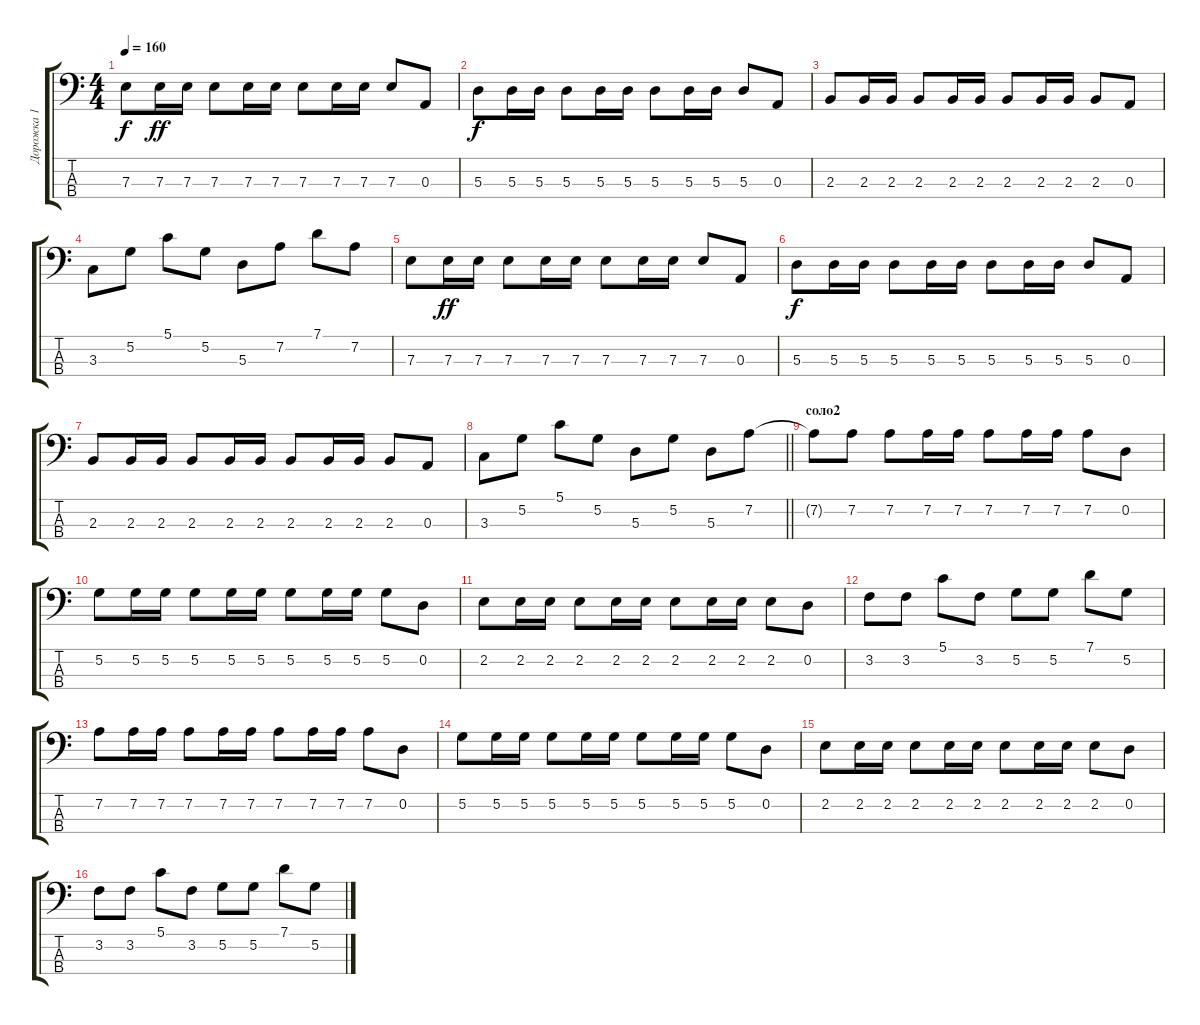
\track ("Дорожка 1" "Дорожка 1") {instrument electricbassfinger}
\staff {score tabs}
\tuning (G2 D2 A1 E1) {hide}
\ts (4 4)
\tempo 160
\clef f4
\ks c
7.3.8{dy f} 7.3.16{dy ff} 7.3.16 7.3.8 7.3.16 7.3.16 7.3.8 7.3.16 7.3.16 7.3.8 0.3.8 |
5.3.8{dy f} 5.3.16 5.3.16 5.3.8 5.3.16 5.3.16 5.3.8 5.3.16 5.3.16 5.3.8 0.3.8 |
2.3.8 2.3.16 2.3.16 2.3.8 2.3.16 2.3.16 2.3.8 2.3.16 2.3.16 2.3.8 0.3.8 |
3.3.8 5.2.8 5.1.8 5.2.8 5.3.8 7.2.8 7.1.8 7.2.8 |
7.3.8 7.3.16{dy ff} 7.3.16 7.3.8 7.3.16 7.3.16 7.3.8 7.3.16 7.3.16 7.3.8 0.3.8 |
5.3.8{dy f} 5.3.16 5.3.16 5.3.8 5.3.16 5.3.16 5.3.8 5.3.16 5.3.16 5.3.8 0.3.8 |
2.3.8 2.3.16 2.3.16 2.3.8 2.3.16 2.3.16 2.3.8 2.3.16 2.3.16 2.3.8 0.3.8 |
\barLineRight lightlight
3.3.8 5.2.8 5.1.8 5.2.8 5.3.8 5.2.8 5.3.8 7.2.8 |
\section ("" "соло2")
7.2{t}.8 7.2.8 7.2.8 7.2.16 7.2.16 7.2.8 7.2.16 7.2.16 7.2.8 0.2.8 |
5.2.8 5.2.16 5.2.16 5.2.8 5.2.16 5.2.16 5.2.8 5.2.16 5.2.16 5.2.8 0.2.8 |
2.2.8 2.2.16 2.2.16 2.2.8 2.2.16 2.2.16 2.2.8 2.2.16 2.2.16 2.2.8 0.2.8 |
3.2.8 3.2.8 5.1.8 3.2.8 5.2.8 5.2.8 7.1.8 5.2.8 |
7.2.8 7.2.16 7.2.16 7.2.8 7.2.16 7.2.16 7.2.8 7.2.16 7.2.16 7.2.8 0.2.8 |
5.2.8 5.2.16 5.2.16 5.2.8 5.2.16 5.2.16 5.2.8 5.2.16 5.2.16 5.2.8 0.2.8 |
2.2.8 2.2.16 2.2.16 2.2.8 2.2.16 2.2.16 2.2.8 2.2.16 2.2.16 2.2.8 0.2.8 |
3.2.8 3.2.8 5.1.8 3.2.8 5.2.8 5.2.8 7.1.8 5.2.8
